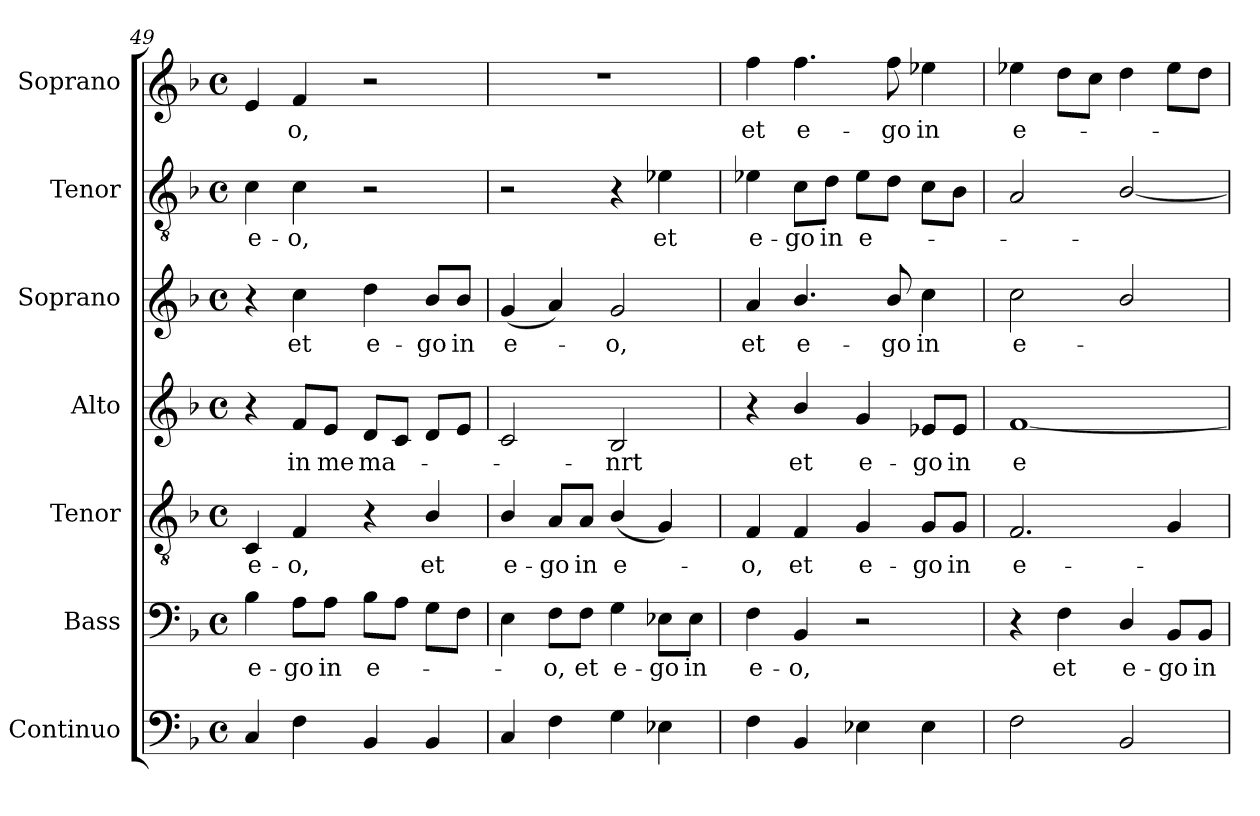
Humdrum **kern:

**kern	**kern	**text	**kern	**text	**kern	**text	**kern	**text	**kern	**text	**kern	**text
*part7	*part6	*part6	*part5	*part5	*part4	*part4	*part3	*part3	*part2	*part2	*part1	*part1
*staff7	*staff6	*staff6	*staff5	*staff5	*staff4	*staff4	*staff3	*staff3	*staff2	*staff2	*staff1	*staff1
*I"Continuo	*I"Bass	*	*I"Tenor	*	*I"Alto	*	*I"Soprano	*	*I"Tenor	*	*I"Soprano	*
*I'Cont.	*I'B.	*	*I'T.	*	*I'A.	*	*I'S.	*	*I'T.	*	*I'S.	*
!!LO:PB:g=z
*clefF4	*clefF4	*	*clefGv2	*	*clefG2	*	*clefG2	*	*clefGv2	*	*clefG2	*
*	*	*	*ITrd7c12	*	*	*	*	*	*ITrd7c12	*	*	*
*k[b-]	*k[b-]	*	*k[b-]	*	*k[b-]	*	*k[b-]	*	*k[b-]	*	*k[b-]	*
*F:	*F:	*	*F:	*	*F:	*	*F:	*	*F:	*	*F:	*
*M4/4	*M4/4	*	*M4/4	*	*M4/4	*	*M4/4	*	*M4/4	*	*M4/4	*
*met(c)	*met(c)	*	*met(c)	*	*met(c)	*	*met(c)	*	*met(c)	*	*met(c)	*
=49	=49	=49	=49	=49	=49	=49	=49	=49	=49	=49	=49	=49
!	!	!LO:LY:b:color=#000000	!	!	!	!	!	!	!	!	!	!
!	!	!	!	!LO:LY:b:color=#000000	!	!	!	!	!	!	!	!
!	!	!	!	!	!	!	!	!	!	!LO:LY:b:color=#000000	!	!
4Ci/	4B-i\	e-	4CCi/	e-	4r	.	4r	.	4Ci\	e-	4ei/	.
!	!	!LO:LY:b:color=#000000	!	!	!	!	!	!	!	!	!	!
!	!	!	!	!LO:LY:b:color=#000000	!	!	!	!	!	!	!	!
!	!	!	!	!	!	!LO:LY:b:color=#000000	!	!	!	!	!	!
!	!	!	!	!	!	!	!	!LO:LY:b:color=#000000	!	!	!	!
!	!	!	!	!	!	!	!	!	!	!LO:LY:b:color=#000000	!	!
!	!	!	!	!	!	!	!	!	!	!	!	!LO:LY:b:color=#000000
4Fi\	8Ai\L	-go	4FFi/	-o,	8fi/L	in	4cci\	et	4Ci\	-o,	4fi/	-o,
!	!	!LO:LY:b:color=#000000	!	!	!	!	!	!	!	!	!	!
!	!	!	!	!	!	!LO:LY:b:color=#000000	!	!	!	!	!	!
.	8Ai\J	in	.	.	8ei/J	me	.	.	.	.	.	.
!	!	!LO:LY:b:color=#000000	!	!	!	!	!	!	!	!	!	!
!	!	!	!	!	!	!LO:LY:b:color=#000000	!	!	!	!	!	!
!	!	!	!	!	!	!	!	!LO:LY:b:color=#000000	!	!	!	!
4BB-i/	8B-i\L	e-	4r	.	8di/L	ma-	4ddi\	e-	2r	.	2r	.
.	8Ai\J	.	.	.	8ci/J	.	.	.	.	.	.	.
!	!	!	!	!LO:LY:b:color=#000000	!	!	!	!	!	!	!	!
!	!	!	!	!	!	!	!	!LO:LY:b:color=#000000	!	!	!	!
4BB-i/	8Gi\L	.	4BB-i/	et	8di/L	.	8b-i/L	-go	.	.	.	.
!	!	!	!	!	!	!	!	!LO:LY:b:color=#000000	!	!	!	!
.	8Fi\J	.	.	.	8ei/J	.	8b-i/J	in	.	.	.	.
=50	=50	=50	=50	=50	=50	=50	=50	=50	=50	=50	=50	=50
!	!	!	!	!LO:LY:b:color=#000000	!	!	!	!	!	!	!	!
!	!	!	!	!	!	!	!	!LO:LY:b:color=#000000	!	!	!	!
4Ci/	4Ei\	.	4BB-i/	e-	2ci/	.	(4gi/	e-	2r	.	1r	.
!	!	!LO:LY:b:color=#000000	!	!	!	!	!	!	!	!	!	!
!	!	!	!	!LO:LY:b:color=#000000	!	!	!	!	!	!	!	!
4Fi\	8Fi\L	-o,	8AAi/L	-go	.	.	4ai/)	.	.	.	.	.
!	!	!LO:LY:b:color=#000000	!	!	!	!	!	!	!	!	!	!
!	!	!	!	!LO:LY:b:color=#000000	!	!	!	!	!	!	!	!
.	8Fi\J	et	8AAi/J	in	.	.	.	.	.	.	.	.
!	!	!LO:LY:b:color=#000000	!	!	!	!	!	!	!	!	!	!
!	!	!	!	!LO:LY:b:color=#000000	!	!	!	!	!	!	!	!
!	!	!	!	!	!	!LO:LY:b:color=#000000	!	!	!	!	!	!
!	!	!	!	!	!	!	!	!LO:LY:b:color=#000000	!	!	!	!
4Gi\	4Gi\	e-	(4BB-i/	e-	2B-i/	-nrt	2gi/	-o,	4r	.	.	.
!	!	!LO:LY:b:color=#000000	!	!	!	!	!	!	!	!	!	!
!	!	!	!	!	!	!	!	!	!	!LO:LY:b:color=#000000	!	!
4E-Xi\	8E-Xi\L	-go	4GGi/)	.	.	.	.	.	4E-Xi\	et	.	.
!	!	!LO:LY:b:color=#000000	!	!	!	!	!	!	!	!	!	!
.	8E-i\J	in	.	.	.	.	.	.	.	.	.	.
=51	=51	=51	=51	=51	=51	=51	=51	=51	=51	=51	=51	=51
!	!	!LO:LY:b:color=#000000	!	!	!	!	!	!	!	!	!	!
!	!	!	!	!LO:LY:b:color=#000000	!	!	!	!	!	!	!	!
!	!	!	!	!	!	!	!	!LO:LY:b:color=#000000	!	!	!	!
!	!	!	!	!	!	!	!	!	!	!LO:LY:b:color=#000000	!	!
!	!	!	!	!	!	!	!	!	!	!	!	!LO:LY:b:color=#000000
4Fi\	4Fi\	e-	4FFi/	-o,	4r	.	4ai/	et	4E-Xi\	e-	4ffi\	et
!	!	!LO:LY:b:color=#000000	!	!	!	!	!	!	!	!	!	!
!	!	!	!	!LO:LY:b:color=#000000	!	!	!	!	!	!	!	!
!	!	!	!	!	!	!LO:LY:b:color=#000000	!	!	!	!	!	!
!	!	!	!	!	!	!	!	!LO:LY:b:color=#000000	!	!	!	!
!	!	!	!	!	!	!	!	!	!	!LO:LY:b:color=#000000	!	!
!	!	!	!	!	!	!	!	!	!	!	!	!LO:LY:b:color=#000000
4BB-i/	4BB-i/	-o,	4FFi/	et	4b-i/	et	4.b-i/	e-	8Ci\L	-go	4.ffi\	e-
!	!	!	!	!	!	!	!	!	!	!LO:LY:b:color=#000000	!	!
.	.	.	.	.	.	.	.	.	8Di\J	in	.	.
!	!	!	!	!LO:LY:b:color=#000000	!	!	!	!	!	!	!	!
!	!	!	!	!	!	!LO:LY:b:color=#000000	!	!	!	!	!	!
!	!	!	!	!	!	!	!	!	!	!LO:LY:b:color=#000000	!	!
4E-Xi\	2r	.	4GGi/	e-	4gi/	e-	.	.	8E-i\L	e-	.	.
!	!	!	!	!	!	!	!	!LO:LY:b:color=#000000	!	!	!	!
!	!	!	!	!	!	!	!	!	!	!	!	!LO:LY:b:color=#000000
.	.	.	.	.	.	.	8b-i/	-go	8Di\J	.	8ffi\	-go
!	!	!	!	!LO:LY:b:color=#000000	!	!	!	!	!	!	!	!
!	!	!	!	!	!	!LO:LY:b:color=#000000	!	!	!	!	!	!
!	!	!	!	!	!	!	!	!LO:LY:b:color=#000000	!	!	!	!
!	!	!	!	!	!	!	!	!	!	!	!	!LO:LY:b:color=#000000
4E-i\	.	.	8GGi/L	-go	8e-Xi/L	-go	4cci\	in	8Ci\L	.	4ee-Xi\	in
!	!	!	!	!LO:LY:b:color=#000000	!	!	!	!	!	!	!	!
!	!	!	!	!	!	!LO:LY:b:color=#000000	!	!	!	!	!	!
.	.	.	8GGi/J	in	8e-i/J	in	.	.	8BB-i\J	.	.	.
=52	=52	=52	=52	=52	=52	=52	=52	=52	=52	=52	=52	=52
!	!	!	!	!LO:LY:b:color=#000000	!	!	!	!	!	!	!	!
!	!	!	!	!	!	!LO:LY:b:color=#000000	!	!	!	!	!	!
!	!	!	!	!	!	!	!	!LO:LY:b:color=#000000	!	!	!	!
!	!	!	!	!	!	!	!	!	!	!	!	!LO:LY:b:color=#000000
2Fi\	4r	.	2.FFi/	e-	[1fi	e-	2cci\	e-	2AAi/	.	4ee-Xi\	e-
!	!	!LO:LY:b:color=#000000	!	!	!	!	!	!	!	!	!	!
.	4Fi\	et	.	.	.	.	.	.	.	.	8ddi\L	.
.	.	.	.	.	.	.	.	.	.	.	8cci\J	.
!	!	!LO:LY:b:color=#000000	!	!	!	!	!	!	!	!	!	!
2BB-i/	4Di/	e-	.	.	.	.	2b-i/	.	[2BB-i/	.	4ddi\	.
!	!	!LO:LY:b:color=#000000	!	!	!	!	!	!	!	!	!	!
.	8BB-i/L	-go	4GGi/	.	.	.	.	.	.	.	8ee-i\L	.
!	!	!LO:LY:b:color=#000000	!	!	!	!	!	!	!	!	!	!
.	8BB-i/J	in	.	.	.	.	.	.	.	.	8ddi\J	.
=	=	=	=	=	=	=	=	=	=	=	=	=
*-	*-	*-	*-	*-	*-	*-	*-	*-	*-	*-	*-	*-
